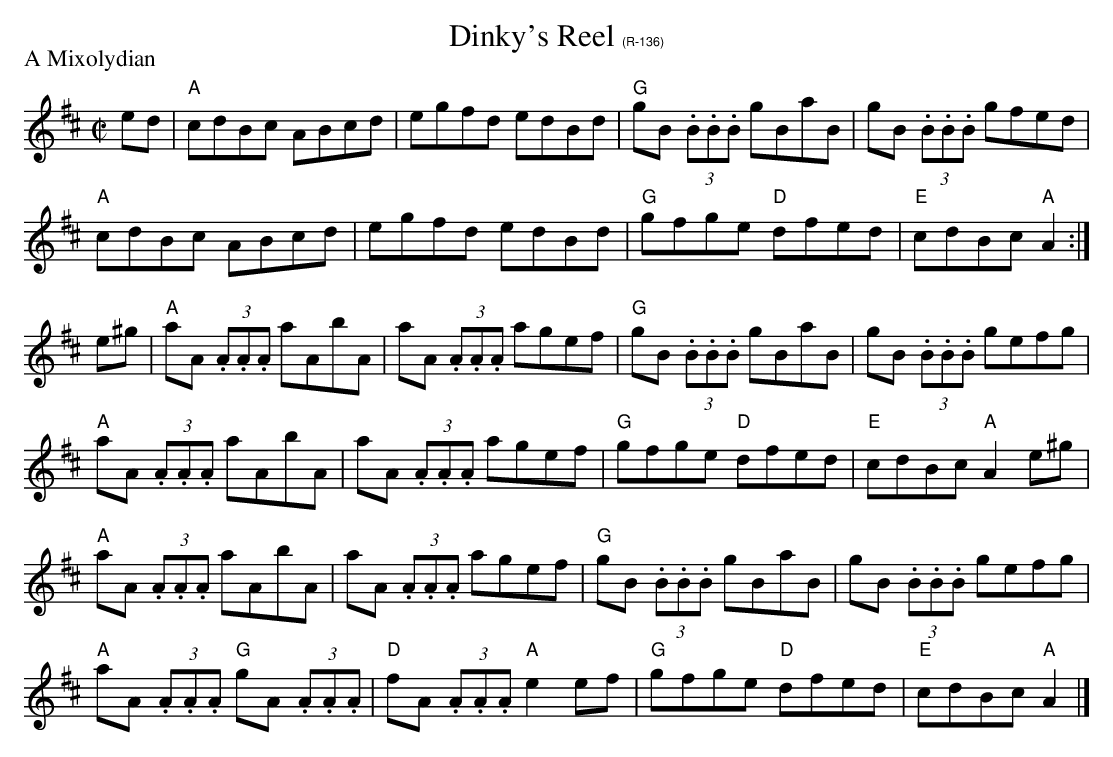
X:1
T: Dinky's Reel $1(R-136)
M: C|
P: A Mixolydian
K: Amix
ed| "A"cdBc ABcd| egfd edBd| "G"gB (3.B.B.B gBaB| gB (3.B.B.B gfed|
"A"cdBc ABcd| egfd edBd| "G"gfge "D"dfed| "E"cdBc "A"A2 :|
e^g| "A"aA (3.A.A.A aAbA| aA (3.A.A.A agef| "G"gB (3.B.B.B gBaB| gB (3.B.B.B gefg|
"A"aA (3.A.A.A aAbA| aA (3.A.A.A agef| "G"gfge "D"dfed| "E"cdBc "A"A2e^g|
"A"aA (3.A.A.A aAbA| aA (3.A.A.A agef| "G"gB (3.B.B.B gBaB| gB (3.B.B.B gefg|
"A"aA (3.A.A.A "G"gA (3.A.A.A| "D"fA (3.A.A.A "A"e2ef| "G"gfge "D"dfed| "E"cdBc "A"A2|]

$SmallLMargin
$SmallRMargin
